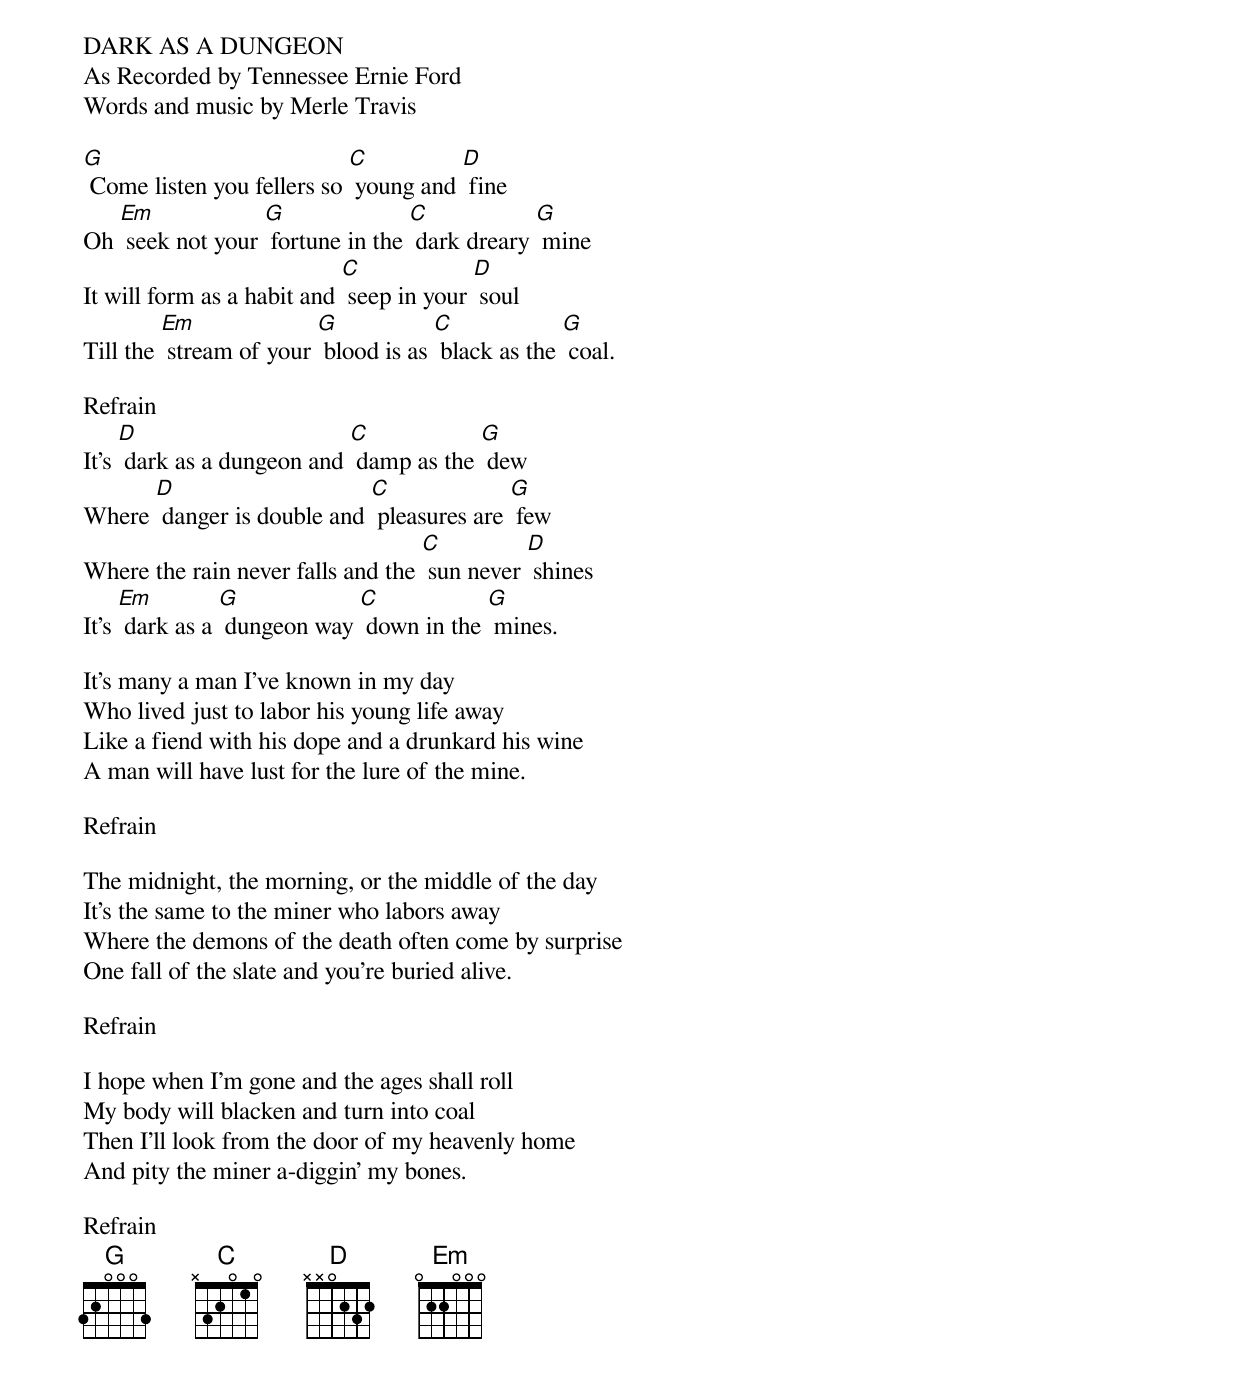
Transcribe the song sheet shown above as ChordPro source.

DARK AS A DUNGEON
As Recorded by Tennessee Ernie Ford
Words and music by Merle Travis

[G] Come listen you fellers so [C] young and [D] fine
Oh [Em] seek not your [G] fortune in the [C] dark dreary [G] mine
It will form as a habit and [C] seep in your [D] soul
Till the [Em] stream of your [G] blood is as [C] black as the [G] coal.

Refrain
It's [D] dark as a dungeon and [C] damp as the [G] dew
Where [D] danger is double and [C] pleasures are [G] few
Where the rain never falls and the [C] sun never [D] shines
It's [Em] dark as a [G] dungeon way [C] down in the [G] mines.

It's many a man I've known in my day
Who lived just to labor his young life away
Like a fiend with his dope and a drunkard his wine
A man will have lust for the lure of the mine.

Refrain

The midnight, the morning, or the middle of the day
It's the same to the miner who labors away
Where the demons of the death often come by surprise
One fall of the slate and you're buried alive.

Refrain

I hope when I'm gone and the ages shall roll
My body will blacken and turn into coal
Then I'll look from the door of my heavenly home
And pity the miner a-diggin' my bones.

Refrain
